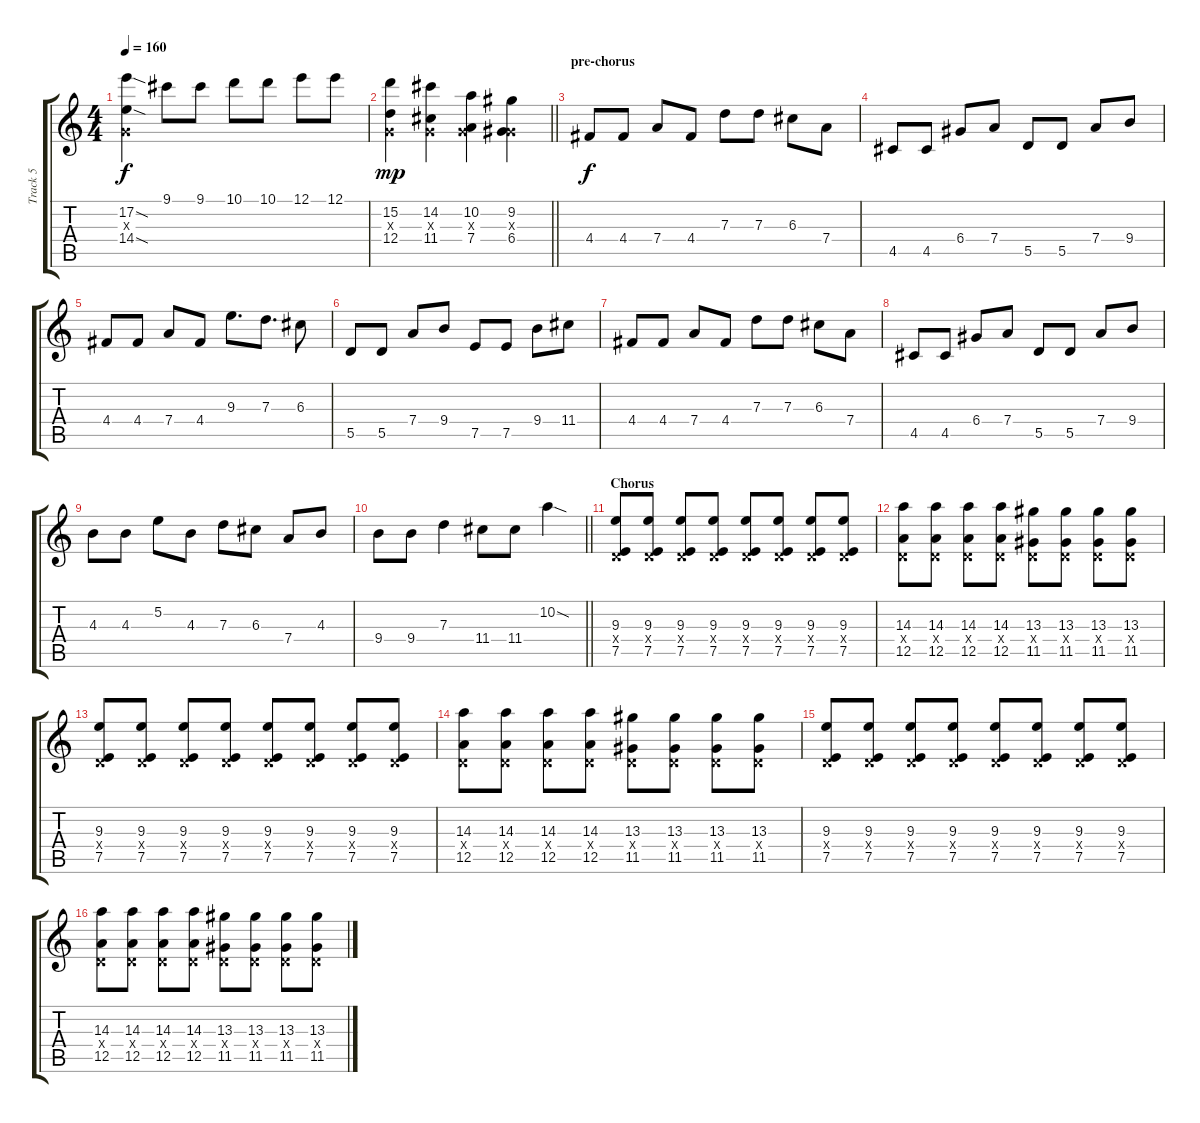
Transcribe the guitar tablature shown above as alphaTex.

\track ("Track 5" "Track 5") {instrument overdrivenguitar}
\staff {score tabs}
\tuning (E4 B3 G3 D3 A2 E2) {hide}
\ts (4 4)
\tempo 160
\clef g2
\ks c
(17.2{sod} 0.3{x} 14.4{sod}).4{dy f} 9.1.8 9.1.8 10.1.8 10.1.8 12.1.8 12.1.8 |
\barLineRight lightlight
(15.2 0.3{x} 12.4).4{dy mp} (14.2 0.3{x} 11.4).4 (10.2 0.3{x} 7.4).4 (9.2 0.3{x} 6.4).4 |
\section ("" "pre-chorus")
4.4.8{dy f balance 8} 4.4.8 7.4.8 4.4.8 7.3.8 7.3.8 6.3.8 7.4.8 |
4.5.8 4.5.8 6.4.8 7.4.8 5.5.8 5.5.8 7.4.8 9.4.8 |
4.4.8 4.4.8 7.4.8 4.4.8 9.3.8{d} 7.3.8{d} 6.3.8 |
5.5.8 5.5.8 7.4.8 9.4.8 7.5.8 7.5.8 9.4.8 11.4.8 |
4.4.8 4.4.8 7.4.8 4.4.8 7.3.8 7.3.8 6.3.8 7.4.8 |
4.5.8 4.5.8 6.4.8 7.4.8 5.5.8 5.5.8 7.4.8 9.4.8 |
4.3.8 4.3.8 5.2.8 4.3.8 7.3.8 6.3.8 7.4.8 4.3.8 |
\barLineRight lightlight
9.4.8 9.4.8 7.3.4 11.4.8 11.4.8 10.2{sod}.4 |
\section ("" "Chorus")
(9.3 0.4{x} 7.5).8{balance 0} (9.3 0.4{x} 7.5).8 (9.3 0.4{x} 7.5).8 (9.3 0.4{x} 7.5).8 (9.3 0.4{x} 7.5).8 (9.3 0.4{x} 7.5).8 (9.3 0.4{x} 7.5).8 (9.3 0.4{x} 7.5).8 |
(14.3 0.4{x} 12.5).8 (14.3 0.4{x} 12.5).8 (14.3 0.4{x} 12.5).8 (14.3 0.4{x} 12.5).8 (13.3 0.4{x} 11.5).8 (13.3 0.4{x} 11.5).8 (13.3 0.4{x} 11.5).8 (13.3 0.4{x} 11.5).8 |
(9.3 0.4{x} 7.5).8 (9.3 0.4{x} 7.5).8 (9.3 0.4{x} 7.5).8 (9.3 0.4{x} 7.5).8 (9.3 0.4{x} 7.5).8 (9.3 0.4{x} 7.5).8 (9.3 0.4{x} 7.5).8 (9.3 0.4{x} 7.5).8 |
(14.3 0.4{x} 12.5).8 (14.3 0.4{x} 12.5).8 (14.3 0.4{x} 12.5).8 (14.3 0.4{x} 12.5).8 (13.3 0.4{x} 11.5).8 (13.3 0.4{x} 11.5).8 (13.3 0.4{x} 11.5).8 (13.3 0.4{x} 11.5).8 |
(9.3 0.4{x} 7.5).8 (9.3 0.4{x} 7.5).8 (9.3 0.4{x} 7.5).8 (9.3 0.4{x} 7.5).8 (9.3 0.4{x} 7.5).8 (9.3 0.4{x} 7.5).8 (9.3 0.4{x} 7.5).8 (9.3 0.4{x} 7.5).8 |
(14.3 0.4{x} 12.5).8 (14.3 0.4{x} 12.5).8 (14.3 0.4{x} 12.5).8 (14.3 0.4{x} 12.5).8 (13.3 0.4{x} 11.5).8 (13.3 0.4{x} 11.5).8 (13.3 0.4{x} 11.5).8 (13.3 0.4{x} 11.5).8
